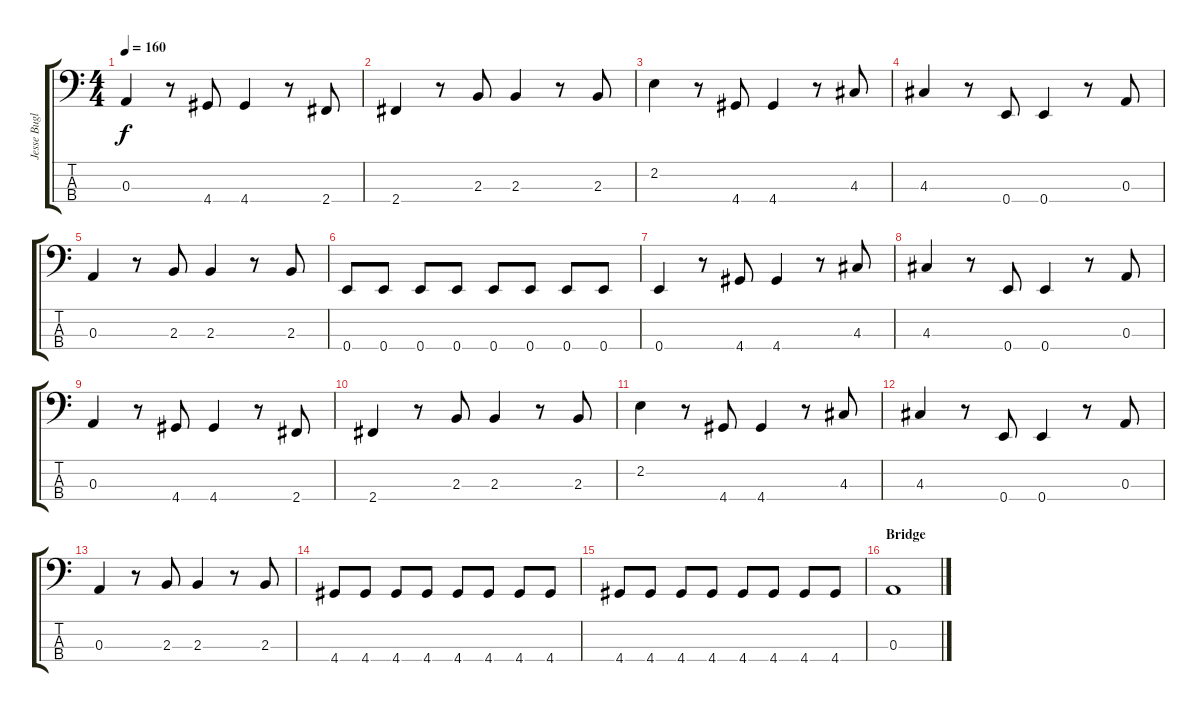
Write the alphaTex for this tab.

\track ("Jesse Buglione" "Jesse Bugl") {instrument electricbassfinger}
\staff {score tabs}
\tuning (G2 D2 A1 E1) {hide}
\ts (4 4)
\tempo 160
\clef f4
\ks c
0.3.4{dy f} r.8 4.4.8 4.4.4 r.8 2.4.8 |
2.4.4 r.8 2.3.8 2.3.4 r.8 2.3.8 |
2.2.4 r.8 4.4.8 4.4.4 r.8 4.3.8 |
4.3.4 r.8 0.4.8 0.4.4 r.8 0.3.8 |
0.3.4 r.8 2.3.8 2.3.4 r.8 2.3.8 |
0.4.8 0.4.8 0.4.8 0.4.8 0.4.8 0.4.8 0.4.8 0.4.8 |
0.4.4 r.8 4.4.8 4.4.4 r.8 4.3.8 |
4.3.4 r.8 0.4.8 0.4.4 r.8 0.3.8 |
0.3.4 r.8 4.4.8 4.4.4 r.8 2.4.8 |
2.4.4 r.8 2.3.8 2.3.4 r.8 2.3.8 |
2.2.4 r.8 4.4.8 4.4.4 r.8 4.3.8 |
4.3.4 r.8 0.4.8 0.4.4 r.8 0.3.8 |
0.3.4 r.8 2.3.8 2.3.4 r.8 2.3.8 |
4.4.8 4.4.8 4.4.8 4.4.8 4.4.8 4.4.8 4.4.8 4.4.8 |
4.4.8 4.4.8 4.4.8 4.4.8 4.4.8 4.4.8 4.4.8 4.4.8 |
\section ("" "Bridge")
0.3.1
